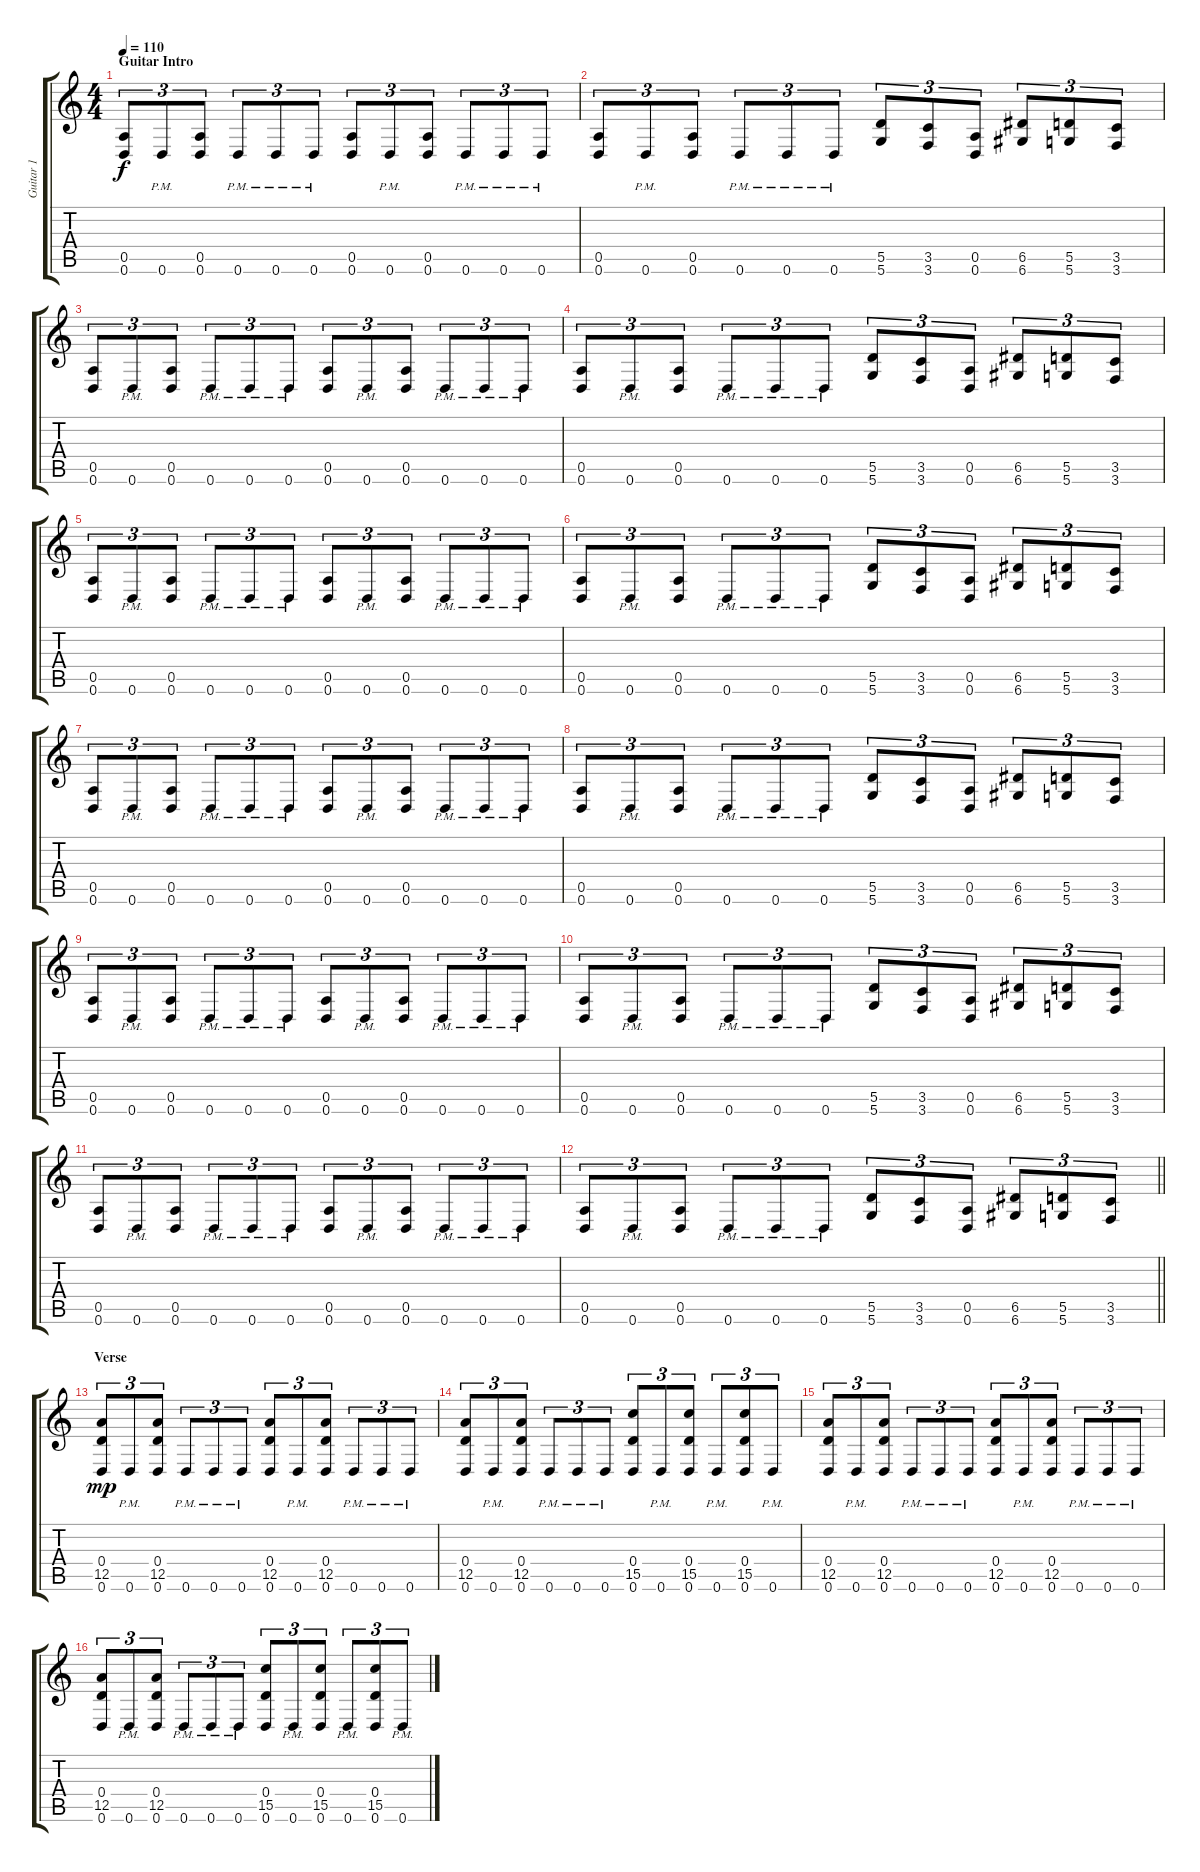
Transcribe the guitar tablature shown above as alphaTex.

\track ("Guitar 1" "Guitar 1") {instrument distortionguitar}
\staff {score tabs}
\tuning (E4 B3 G3 D3 A2 D2) {hide}
\ts (4 4)
\section ("" "Guitar Intro")
\tempo 110
\clef g2
\ks c
(0.5 0.6).8{tu (3 2) dy f} 0.6{pm}.8{tu (3 2)} (0.5 0.6).8{tu (3 2)} 0.6{pm}.8{tu (3 2)} 0.6{pm}.8{tu (3 2)} 0.6{pm}.8{tu (3 2)} (0.5 0.6).8{tu (3 2)} 0.6{pm}.8{tu (3 2)} (0.5 0.6).8{tu (3 2)} 0.6{pm}.8{tu (3 2)} 0.6{pm}.8{tu (3 2)} 0.6{pm}.8{tu (3 2)} |
(0.5 0.6).8{tu (3 2)} 0.6{pm}.8{tu (3 2)} (0.5 0.6).8{tu (3 2)} 0.6{pm}.8{tu (3 2)} 0.6{pm}.8{tu (3 2)} 0.6{pm}.8{tu (3 2)} (5.5 5.6).8{tu (3 2)} (3.5 3.6).8{tu (3 2)} (0.5 0.6).8{tu (3 2)} (6.5 6.6).8{tu (3 2)} (5.5 5.6).8{tu (3 2)} (3.5 3.6).8{tu (3 2)} |
(0.5 0.6).8{tu (3 2)} 0.6{pm}.8{tu (3 2)} (0.5 0.6).8{tu (3 2)} 0.6{pm}.8{tu (3 2)} 0.6{pm}.8{tu (3 2)} 0.6{pm}.8{tu (3 2)} (0.5 0.6).8{tu (3 2)} 0.6{pm}.8{tu (3 2)} (0.5 0.6).8{tu (3 2)} 0.6{pm}.8{tu (3 2)} 0.6{pm}.8{tu (3 2)} 0.6{pm}.8{tu (3 2)} |
(0.5 0.6).8{tu (3 2)} 0.6{pm}.8{tu (3 2)} (0.5 0.6).8{tu (3 2)} 0.6{pm}.8{tu (3 2)} 0.6{pm}.8{tu (3 2)} 0.6{pm}.8{tu (3 2)} (5.5 5.6).8{tu (3 2)} (3.5 3.6).8{tu (3 2)} (0.5 0.6).8{tu (3 2)} (6.5 6.6).8{tu (3 2)} (5.5 5.6).8{tu (3 2)} (3.5 3.6).8{tu (3 2)} |
(0.5 0.6).8{tu (3 2)} 0.6{pm}.8{tu (3 2)} (0.5 0.6).8{tu (3 2)} 0.6{pm}.8{tu (3 2)} 0.6{pm}.8{tu (3 2)} 0.6{pm}.8{tu (3 2)} (0.5 0.6).8{tu (3 2)} 0.6{pm}.8{tu (3 2)} (0.5 0.6).8{tu (3 2)} 0.6{pm}.8{tu (3 2)} 0.6{pm}.8{tu (3 2)} 0.6{pm}.8{tu (3 2)} |
(0.5 0.6).8{tu (3 2)} 0.6{pm}.8{tu (3 2)} (0.5 0.6).8{tu (3 2)} 0.6{pm}.8{tu (3 2)} 0.6{pm}.8{tu (3 2)} 0.6{pm}.8{tu (3 2)} (5.5 5.6).8{tu (3 2)} (3.5 3.6).8{tu (3 2)} (0.5 0.6).8{tu (3 2)} (6.5 6.6).8{tu (3 2)} (5.5 5.6).8{tu (3 2)} (3.5 3.6).8{tu (3 2)} |
(0.5 0.6).8{tu (3 2)} 0.6{pm}.8{tu (3 2)} (0.5 0.6).8{tu (3 2)} 0.6{pm}.8{tu (3 2)} 0.6{pm}.8{tu (3 2)} 0.6{pm}.8{tu (3 2)} (0.5 0.6).8{tu (3 2)} 0.6{pm}.8{tu (3 2)} (0.5 0.6).8{tu (3 2)} 0.6{pm}.8{tu (3 2)} 0.6{pm}.8{tu (3 2)} 0.6{pm}.8{tu (3 2)} |
(0.5 0.6).8{tu (3 2)} 0.6{pm}.8{tu (3 2)} (0.5 0.6).8{tu (3 2)} 0.6{pm}.8{tu (3 2)} 0.6{pm}.8{tu (3 2)} 0.6{pm}.8{tu (3 2)} (5.5 5.6).8{tu (3 2)} (3.5 3.6).8{tu (3 2)} (0.5 0.6).8{tu (3 2)} (6.5 6.6).8{tu (3 2)} (5.5 5.6).8{tu (3 2)} (3.5 3.6).8{tu (3 2)} |
(0.5 0.6).8{tu (3 2)} 0.6{pm}.8{tu (3 2)} (0.5 0.6).8{tu (3 2)} 0.6{pm}.8{tu (3 2)} 0.6{pm}.8{tu (3 2)} 0.6{pm}.8{tu (3 2)} (0.5 0.6).8{tu (3 2)} 0.6{pm}.8{tu (3 2)} (0.5 0.6).8{tu (3 2)} 0.6{pm}.8{tu (3 2)} 0.6{pm}.8{tu (3 2)} 0.6{pm}.8{tu (3 2)} |
(0.5 0.6).8{tu (3 2)} 0.6{pm}.8{tu (3 2)} (0.5 0.6).8{tu (3 2)} 0.6{pm}.8{tu (3 2)} 0.6{pm}.8{tu (3 2)} 0.6{pm}.8{tu (3 2)} (5.5 5.6).8{tu (3 2)} (3.5 3.6).8{tu (3 2)} (0.5 0.6).8{tu (3 2)} (6.5 6.6).8{tu (3 2)} (5.5 5.6).8{tu (3 2)} (3.5 3.6).8{tu (3 2)} |
(0.5 0.6).8{tu (3 2)} 0.6{pm}.8{tu (3 2)} (0.5 0.6).8{tu (3 2)} 0.6{pm}.8{tu (3 2)} 0.6{pm}.8{tu (3 2)} 0.6{pm}.8{tu (3 2)} (0.5 0.6).8{tu (3 2)} 0.6{pm}.8{tu (3 2)} (0.5 0.6).8{tu (3 2)} 0.6{pm}.8{tu (3 2)} 0.6{pm}.8{tu (3 2)} 0.6{pm}.8{tu (3 2)} |
\barLineRight lightlight
(0.5 0.6).8{tu (3 2)} 0.6{pm}.8{tu (3 2)} (0.5 0.6).8{tu (3 2)} 0.6{pm}.8{tu (3 2)} 0.6{pm}.8{tu (3 2)} 0.6{pm}.8{tu (3 2)} (5.5 5.6).8{tu (3 2)} (3.5 3.6).8{tu (3 2)} (0.5 0.6).8{tu (3 2)} (6.5 6.6).8{tu (3 2)} (5.5 5.6).8{tu (3 2)} (3.5 3.6).8{tu (3 2)} |
\section ("" "Verse")
(0.4 12.5 0.6).8{tu (3 2) dy mp instrument electricguitarclean} 0.6{pm}.8{tu (3 2)} (0.4 12.5 0.6).8{tu (3 2)} 0.6{pm}.8{tu (3 2)} 0.6{pm}.8{tu (3 2)} 0.6{pm}.8{tu (3 2)} (0.4 12.5 0.6).8{tu (3 2)} 0.6{pm}.8{tu (3 2)} (0.4 12.5 0.6).8{tu (3 2)} 0.6{pm}.8{tu (3 2)} 0.6{pm}.8{tu (3 2)} 0.6{pm}.8{tu (3 2)} |
(0.4 12.5 0.6).8{tu (3 2)} 0.6{pm}.8{tu (3 2)} (0.4 12.5 0.6).8{tu (3 2)} 0.6{pm}.8{tu (3 2)} 0.6{pm}.8{tu (3 2)} 0.6{pm}.8{tu (3 2)} (0.4 15.5 0.6).8{tu (3 2)} 0.6{pm}.8{tu (3 2)} (0.4 15.5 0.6).8{tu (3 2)} 0.6{pm}.8{tu (3 2)} (0.4 15.5 0.6).8{tu (3 2)} 0.6{pm}.8{tu (3 2)} |
(0.4 12.5 0.6).8{tu (3 2)} 0.6{pm}.8{tu (3 2)} (0.4 12.5 0.6).8{tu (3 2)} 0.6{pm}.8{tu (3 2)} 0.6{pm}.8{tu (3 2)} 0.6{pm}.8{tu (3 2)} (0.4 12.5 0.6).8{tu (3 2)} 0.6{pm}.8{tu (3 2)} (0.4 12.5 0.6).8{tu (3 2)} 0.6{pm}.8{tu (3 2)} 0.6{pm}.8{tu (3 2)} 0.6{pm}.8{tu (3 2)} |
(0.4 12.5 0.6).8{tu (3 2)} 0.6{pm}.8{tu (3 2)} (0.4 12.5 0.6).8{tu (3 2)} 0.6{pm}.8{tu (3 2)} 0.6{pm}.8{tu (3 2)} 0.6{pm}.8{tu (3 2)} (0.4 15.5 0.6).8{tu (3 2)} 0.6{pm}.8{tu (3 2)} (0.4 15.5 0.6).8{tu (3 2)} 0.6{pm}.8{tu (3 2)} (0.4 15.5 0.6).8{tu (3 2)} 0.6{pm}.8{tu (3 2)}
